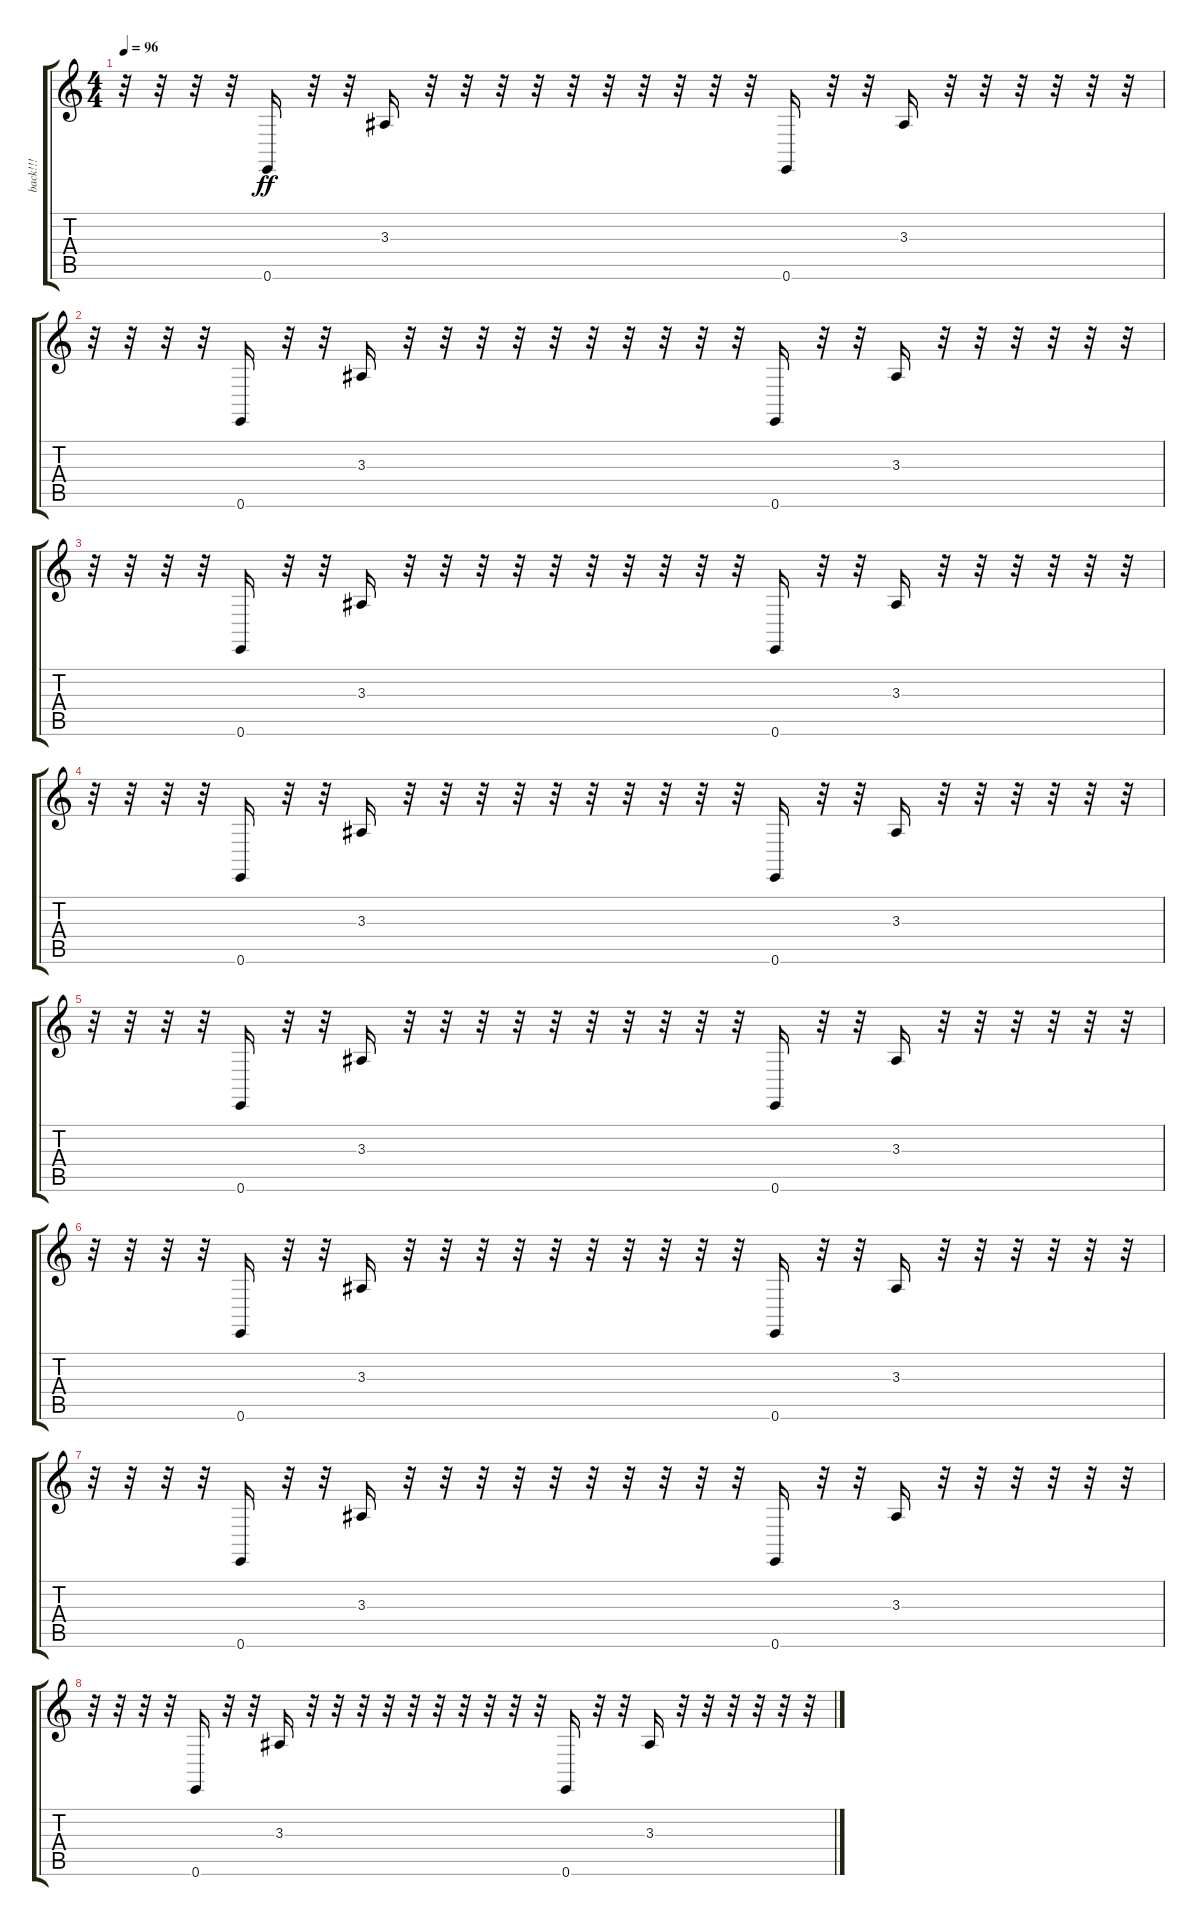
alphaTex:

\track ("back!!!" "back!!!") {instrument taikodrum}
\staff {score tabs}
\tuning (E4 B3 G3 D3 A2 E2) {hide}
\ts (4 4)
\tempo 96
\clef g2
\ks c
r.32{dy ff} r.32 r.32 r.32 0.6.16 r.32 r.32 3.3.16 r.32 r.32 r.32 r.32 r.32 r.32 r.32 r.32 r.32 r.32 0.6.16 r.32 r.32 3.3.16 r.32 r.32 r.32 r.32 r.32 r.32 |
r.32 r.32 r.32 r.32 0.6.16 r.32 r.32 3.3.16 r.32 r.32 r.32 r.32 r.32 r.32 r.32 r.32 r.32 r.32 0.6.16 r.32 r.32 3.3.16 r.32 r.32 r.32 r.32 r.32 r.32 |
r.32 r.32 r.32 r.32 0.6.16 r.32 r.32 3.3.16 r.32 r.32 r.32 r.32 r.32 r.32 r.32 r.32 r.32 r.32 0.6.16 r.32 r.32 3.3.16 r.32 r.32 r.32 r.32 r.32 r.32 |
r.32 r.32 r.32 r.32 0.6.16 r.32 r.32 3.3.16 r.32 r.32 r.32 r.32 r.32 r.32 r.32 r.32 r.32 r.32 0.6.16 r.32 r.32 3.3.16 r.32 r.32 r.32 r.32 r.32 r.32 |
r.32 r.32 r.32 r.32 0.6.16 r.32 r.32 3.3.16 r.32 r.32 r.32 r.32 r.32 r.32 r.32 r.32 r.32 r.32 0.6.16 r.32 r.32 3.3.16 r.32 r.32 r.32 r.32 r.32 r.32 |
r.32 r.32 r.32 r.32 0.6.16 r.32 r.32 3.3.16 r.32 r.32 r.32 r.32 r.32 r.32 r.32 r.32 r.32 r.32 0.6.16 r.32 r.32 3.3.16 r.32 r.32 r.32 r.32 r.32 r.32 |
r.32 r.32 r.32 r.32 0.6.16 r.32 r.32 3.3.16 r.32 r.32 r.32 r.32 r.32 r.32 r.32 r.32 r.32 r.32 0.6.16 r.32 r.32 3.3.16 r.32 r.32 r.32 r.32 r.32 r.32 |
r.32 r.32 r.32 r.32 0.6.16 r.32 r.32 3.3.16 r.32 r.32 r.32 r.32 r.32 r.32 r.32 r.32 r.32 r.32 0.6.16 r.32 r.32 3.3.16 r.32 r.32 r.32 r.32 r.32 r.32
